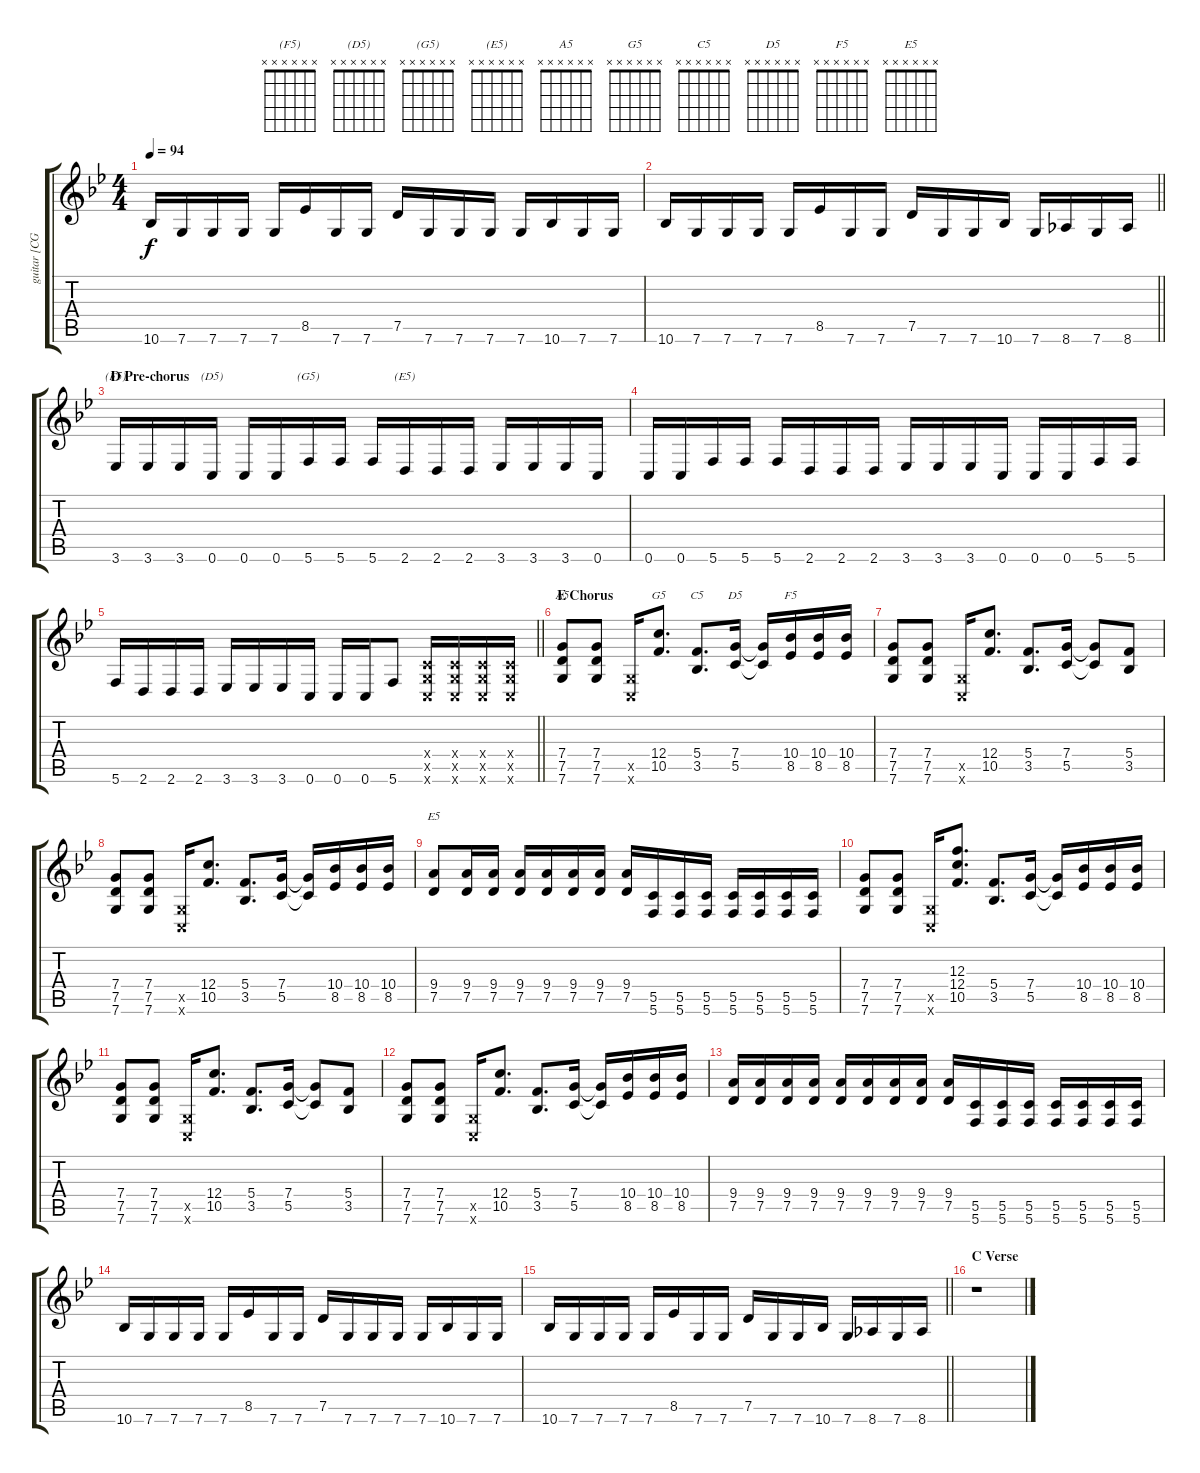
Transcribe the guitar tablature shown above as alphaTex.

\track ("guitar [CGCFAD]" "guitar [CG") {instrument distortionguitar}
\staff {score tabs}
\tuning (D4 A3 F3 C3 G2 C2) {hide}
\chord ("(F5)" x x x x x x)
\chord ("(D5)" x x x x x x)
\chord ("(G5)" x x x x x x)
\chord ("(E5)" x x x x x x)
\chord ("A5" x x x x x x)
\chord ("G5" x x x x x x)
\chord ("C5" x x x x x x)
\chord ("D5" x x x x x x)
\chord ("F5" x x x x x x)
\chord ("E5" x x x x x x)
\ts (4 4)
\tempo 94
\clef g2
\ks gminor
10.6.16{dy f} 7.6.16 7.6.16 7.6.16 7.6.16 8.5.16 7.6.16 7.6.16 7.5.16 7.6.16 7.6.16 7.6.16 7.6.16 10.6.16 7.6.16 7.6.16 |
\barLineRight lightlight
10.6.16 7.6.16 7.6.16 7.6.16 7.6.16 8.5.16 7.6.16 7.6.16 7.5.16 7.6.16 7.6.16 10.6.16 7.6.16 8.6.16 7.6.16 8.6.16 |
\section ("" "D Pre-chorus")
3.6.16{ch "(F5)"} 3.6.16 3.6.16 0.6.16{ch "(D5)"} 0.6.16 0.6.16 5.6.16{ch "(G5)"} 5.6.16 5.6.16 2.6.16{ch "(E5)"} 2.6.16 2.6.16 3.6.16 3.6.16 3.6.16 0.6.16 |
0.6.16 0.6.16 5.6.16 5.6.16 5.6.16 2.6.16 2.6.16 2.6.16 3.6.16 3.6.16 3.6.16 0.6.16 0.6.16 0.6.16 5.6.16 5.6.16 |
\barLineRight lightlight
5.6.16 2.6.16 2.6.16 2.6.16 3.6.16 3.6.16 3.6.16 0.6.16 0.6.16 0.6.16 5.6.8 (0.4{x} 0.5{x} 0.6{x}).16 (0.4{x} 0.5{x} 0.6{x}).16 (0.4{x} 0.5{x} 0.6{x}).16 (0.4{x} 0.5{x} 0.6{x}).16 |
\section ("" "E Chorus")
(7.4 7.5 7.6).8{ch "A5"} (7.4 7.5 7.6).8 (0.5{x} 0.6{x}).16 (12.4 10.5).8{d ch "G5"} (5.4 3.5).8{d ch "C5"} (7.4 5.5).16{ch "D5"} (7.4{t} 5.5{t}).16 (10.4 8.5).16{ch "F5"} (10.4 8.5).16 (10.4 8.5).16 |
(7.4 7.5 7.6).8 (7.4 7.5 7.6).8 (0.5{x} 0.6{x}).16 (12.4 10.5).8{d} (5.4 3.5).8{d} (7.4 5.5).16 (7.4{t} 5.5{t}).8 (5.4 3.5).8 |
(7.4 7.5 7.6).8 (7.4 7.5 7.6).8 (0.5{x} 0.6{x}).16 (12.4 10.5).8{d} (5.4 3.5).8{d} (7.4 5.5).16 (7.4{t} 5.5{t}).16 (10.4 8.5).16 (10.4 8.5).16 (10.4 8.5).16 |
(9.4 7.5).8{ch "E5"} (9.4 7.5).16 (9.4 7.5).16 (9.4 7.5).16 (9.4 7.5).16 (9.4 7.5).16 (9.4 7.5).16 (9.4 7.5).16 (5.5 5.6).16 (5.5 5.6).16 (5.5 5.6).16 (5.5 5.6).16 (5.5 5.6).16 (5.5 5.6).16 (5.5 5.6).16 |
(7.4 7.5 7.6).8 (7.4 7.5 7.6).8 (0.5{x} 0.6{x}).16 (12.3 12.4 10.5).8{d} (5.4 3.5).8{d} (7.4 5.5).16 (7.4{t} 5.5{t}).16 (10.4 8.5).16 (10.4 8.5).16 (10.4 8.5).16 |
(7.4 7.5 7.6).8 (7.4 7.5 7.6).8 (0.5{x} 0.6{x}).16 (12.4 10.5).8{d} (5.4 3.5).8{d} (7.4 5.5).16 (7.4{t} 5.5{t}).8 (5.4 3.5).8 |
(7.4 7.5 7.6).8 (7.4 7.5 7.6).8 (0.5{x} 0.6{x}).16 (12.4 10.5).8{d} (5.4 3.5).8{d} (7.4 5.5).16 (7.4{t} 5.5{t}).16 (10.4 8.5).16 (10.4 8.5).16 (10.4 8.5).16 |
(9.4 7.5).16 (9.4 7.5).16 (9.4 7.5).16 (9.4 7.5).16 (9.4 7.5).16 (9.4 7.5).16 (9.4 7.5).16 (9.4 7.5).16 (9.4 7.5).16 (5.5 5.6).16 (5.5 5.6).16 (5.5 5.6).16 (5.5 5.6).16 (5.5 5.6).16 (5.5 5.6).16 (5.5 5.6).16 |
10.6.16 7.6.16 7.6.16 7.6.16 7.6.16 8.5.16 7.6.16 7.6.16 7.5.16 7.6.16 7.6.16 7.6.16 7.6.16 10.6.16 7.6.16 7.6.16 |
\barLineRight lightlight
10.6.16 7.6.16 7.6.16 7.6.16 7.6.16 8.5.16 7.6.16 7.6.16 7.5.16 7.6.16 7.6.16 10.6.16 7.6.16 8.6.16 7.6.16 8.6.16 |
\section ("" "C Verse")
r.1
